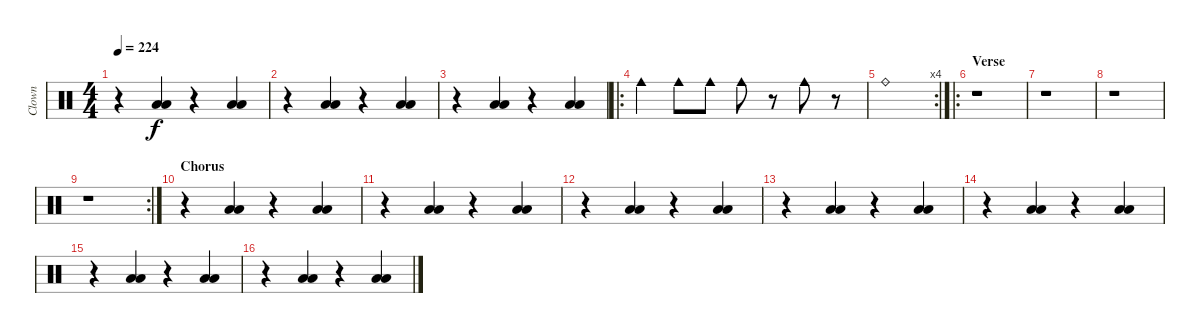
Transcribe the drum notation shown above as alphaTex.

\track ("Clown" "Clown") {instrument percussion}
\staff {score}
\articulation defaults
\ts (4 4)
\tempo 224
\clef neutral
\ks c
r.4{dy f} ("Low Floor Tom (hit)" "Low Floor Tom (hit)").4 r.4 ("Low Floor Tom (hit)" "Low Floor Tom (hit)").4 |
r.4 ("Low Floor Tom (hit)" "Low Floor Tom (hit)").4 r.4 ("Low Floor Tom (hit)" "Low Floor Tom (hit)").4 |
r.4 ("Low Floor Tom (hit)" "Low Floor Tom (hit)").4 r.4 ("Low Floor Tom (hit)" "Low Floor Tom (hit)").4 |
\ro "Cowbell medium (hit)".4 "Cowbell medium (hit)".8 "Cowbell medium (hit)".8 "Cowbell medium (hit)".8
r.8 "Cowbell medium (hit)".8 r.8 |
\rc 4 "Ride (bell)".1
|
\ro
\section ("" "Verse")
r.1 |
r.1 |
r.1 |
\rc 2
r.1 |
\section ("" "Chorus")
r.4 ("Low Floor Tom (hit)" "Low Floor Tom (hit)").4 r.4 ("Low Floor Tom (hit)" "Low Floor Tom (hit)").4 |
r.4 ("Low Floor Tom (hit)" "Low Floor Tom (hit)").4 r.4 ("Low Floor Tom (hit)" "Low Floor Tom (hit)").4 |
r.4 ("Low Floor Tom (hit)" "Low Floor Tom (hit)").4 r.4 ("Low Floor Tom (hit)" "Low Floor Tom (hit)").4 |
r.4 ("Low Floor Tom (hit)" "Low Floor Tom (hit)").4 r.4 ("Low Floor Tom (hit)" "Low Floor Tom (hit)").4 |
r.4 ("Low Floor Tom (hit)" "Low Floor Tom (hit)").4 r.4 ("Low Floor Tom (hit)" "Low Floor Tom (hit)").4 |
r.4 ("Low Floor Tom (hit)" "Low Floor Tom (hit)").4 r.4 ("Low Floor Tom (hit)" "Low Floor Tom (hit)").4 |
r.4 ("Low Floor Tom (hit)" "Low Floor Tom (hit)").4 r.4 ("Low Floor Tom (hit)" "Low Floor Tom (hit)").4
